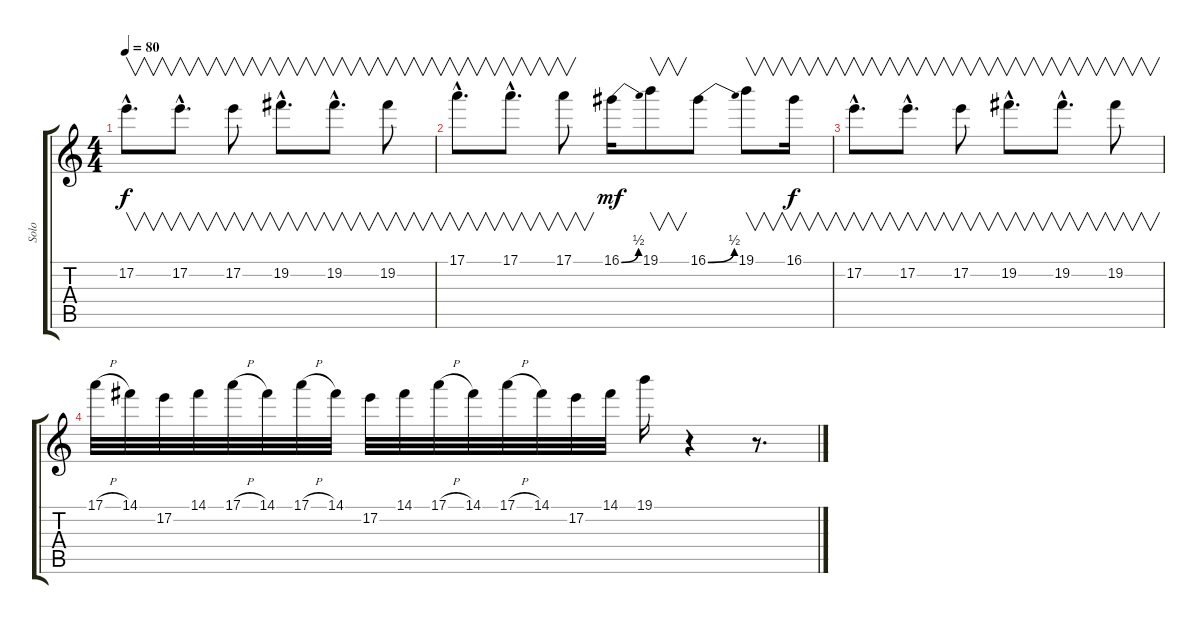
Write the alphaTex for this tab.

\track ("Solo" "Solo") {instrument overdrivenguitar}
\staff {score tabs}
\tuning (E4 B3 G3 D3 A2 E2) {hide}
\ts (4 4)
\tempo 80
\clef g2
\ks c
17.2{hac}.8{v d dy f} 17.2{hac}.8{v d} 17.2.8{v} 19.2{hac}.8{v d} 19.2{hac}.8{v d} 19.2.8{v} |
17.1{hac}.8{v d} 17.1{hac}.8{v d} 17.1.8{v} 16.1{be (bend 0 0 60 2)}.16{dy mf} 19.1.8{v} 16.1{be (bend 0 0 60 2)}.8 19.1.8{v} 16.1.16{v dy f} |
17.2{hac}.8{v d} 17.2{hac}.8{v d} 17.2.8{v} 19.2{hac}.8{v d} 19.2{hac}.8{v d} 19.2.8{v} |
17.1{h}.32 14.1.32 17.2.32 14.1.32 17.1{h}.32 14.1.32 17.1{h}.32 14.1.32 17.2.32 14.1.32 17.1{h}.32 14.1.32 17.1{h}.32 14.1.32 17.2.32 14.1.32 19.1.16 r.4 r.8{d}
